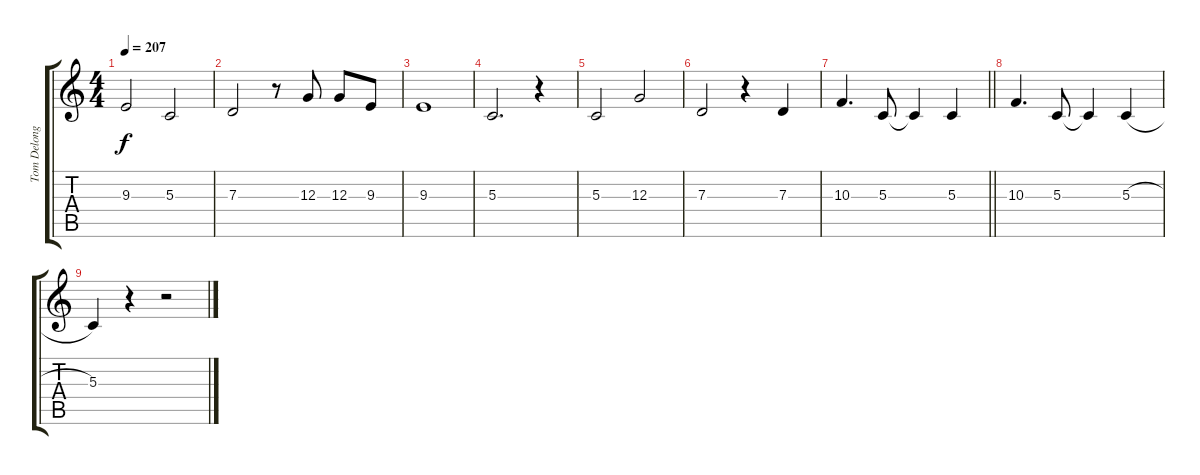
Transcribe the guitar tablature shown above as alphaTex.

\track ("Tom Delonge Vocal" "Tom Delong") {instrument lead8bassandlead}
\staff {score tabs}
\tuning (E4 B3 G3 D3 A2 E2) {hide}
\ts (4 4)
\tempo 207
\clef g2
\ks c
9.3.2{dy f} 5.3.2 |
7.3.2 r.8 12.3.8 12.3.8 9.3.8 |
9.3.1 |
5.3.2{d} r.4 |
5.3.2 12.3.2 |
7.3.2 r.4 7.3.4 |
\barLineRight lightlight
10.3.4{d} 5.3.8 5.3{t}.4 5.3.4 |
10.3.4{d} 5.3.8 5.3{t}.4 5.3{h}.4 |
5.3.4 r.4 r.2
